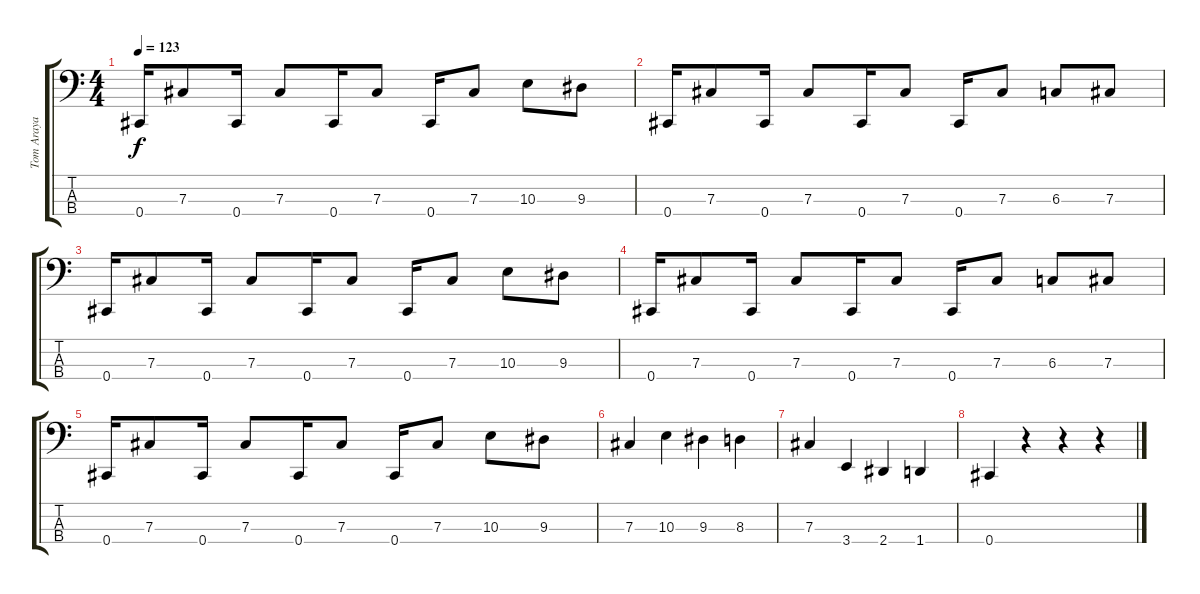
\track ("Tom Araya" "Tom Araya") {instrument electricbasspick}
\staff {score tabs}
\tuning (E2 B1 Gb1 Db1) {hide}
\ts (4 4)
\tempo 123
\clef f4
\ks c
0.4.16{dy f} 7.3.8 0.4.16 7.3.8 0.4.16 7.3.8 0.4.16 7.3.8 10.3.8 9.3.8 |
0.4.16 7.3.8 0.4.16 7.3.8 0.4.16 7.3.8 0.4.16 7.3.8 6.3.8 7.3.8 |
0.4.16 7.3.8 0.4.16 7.3.8 0.4.16 7.3.8 0.4.16 7.3.8 10.3.8 9.3.8 |
0.4.16 7.3.8 0.4.16 7.3.8 0.4.16 7.3.8 0.4.16 7.3.8 6.3.8 7.3.8 |
0.4.16 7.3.8 0.4.16 7.3.8 0.4.16 7.3.8 0.4.16 7.3.8 10.3.8 9.3.8 |
7.3.4 10.3.4 9.3.4 8.3.4 |
7.3.4 3.4.4 2.4.4 1.4.4 |
0.4.4 r.4 r.4 r.4
